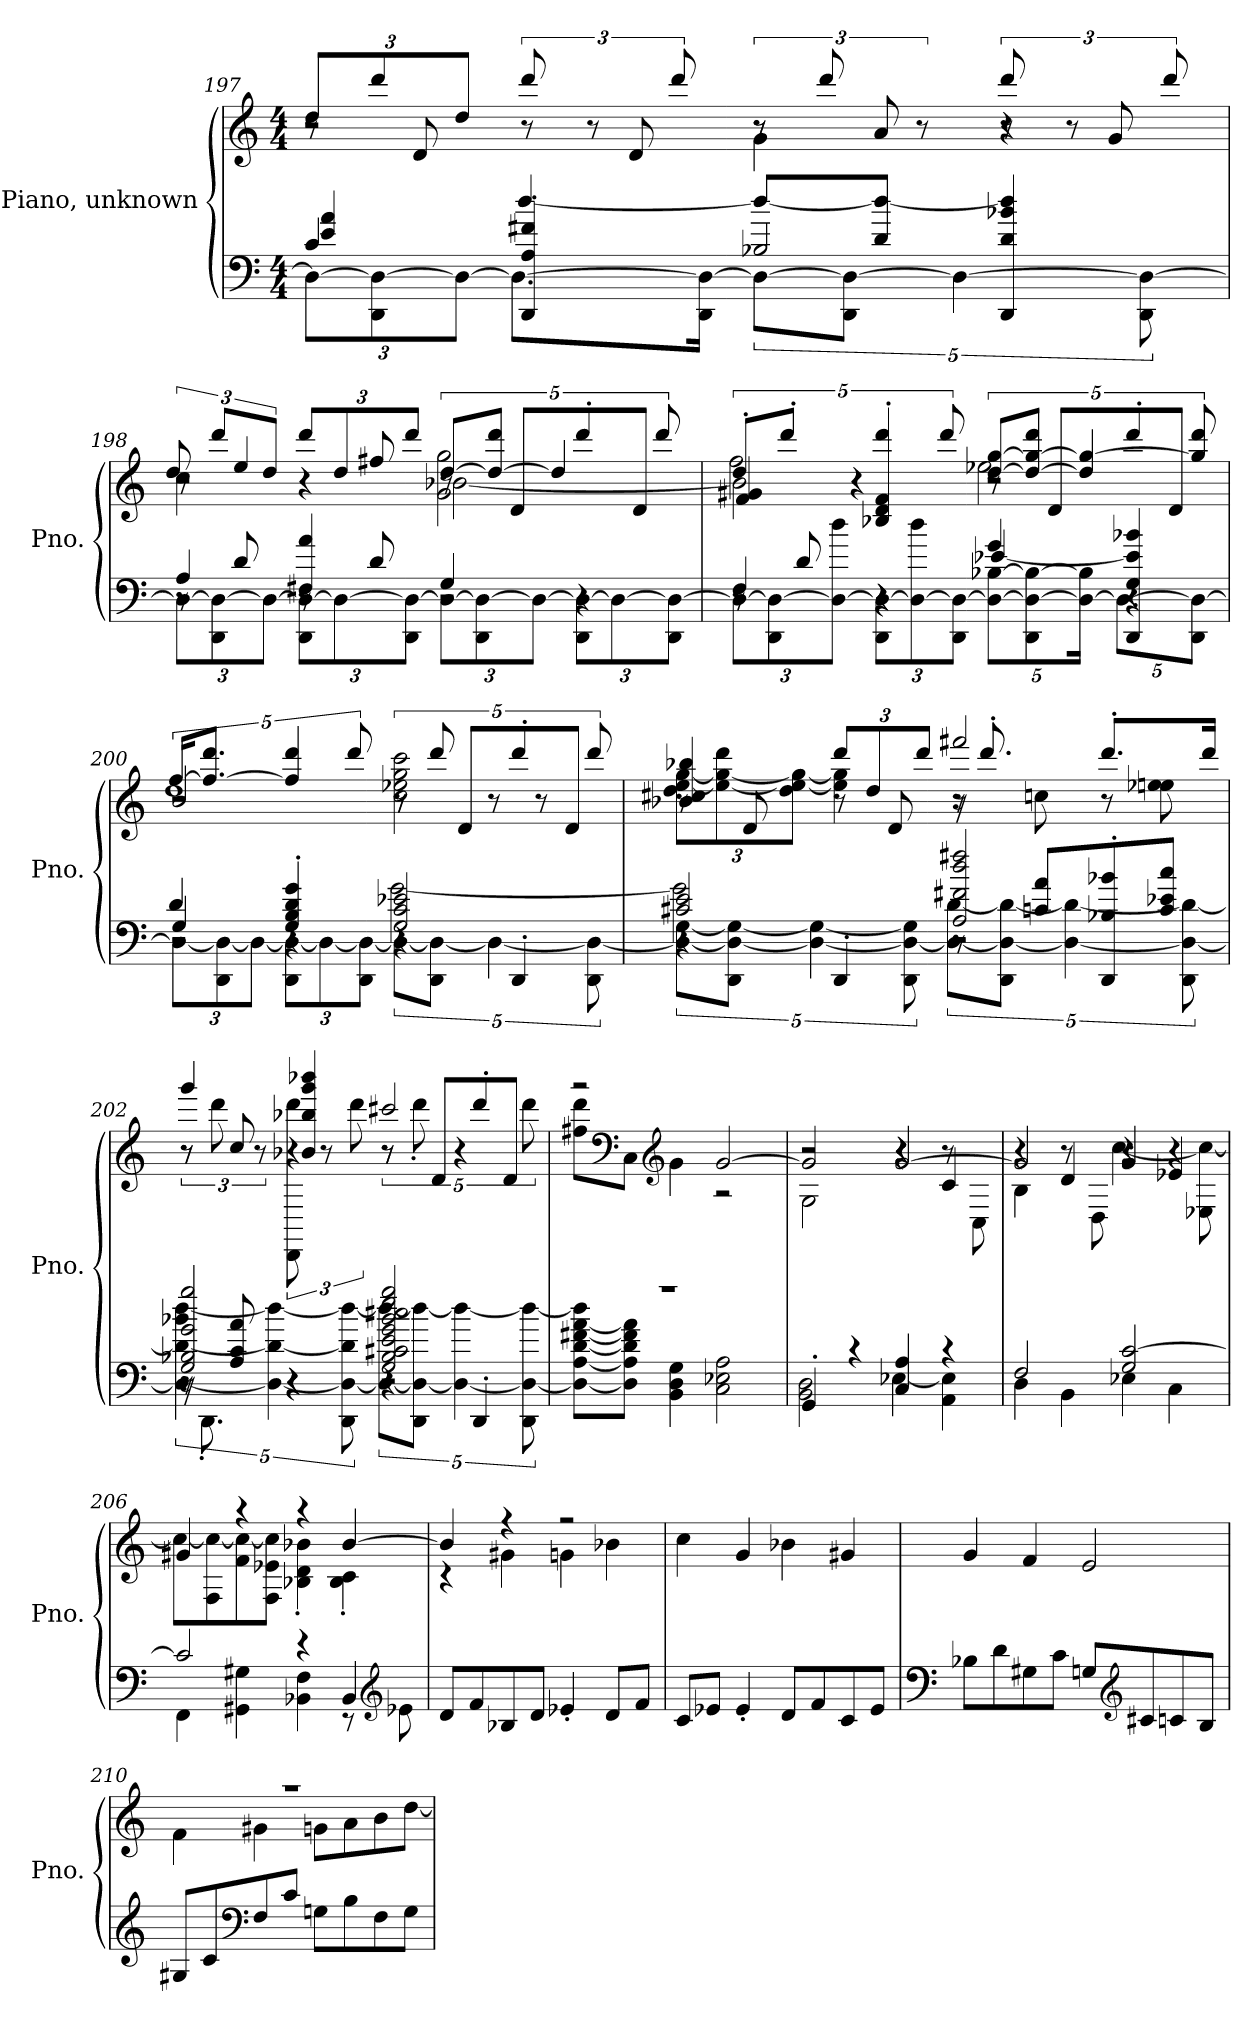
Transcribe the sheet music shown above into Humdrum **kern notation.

**kern	**kern
*part1	*part1
*staff2	*staff1
*I"Piano, unknown	*
*I'Pno.	*
!!LO:LB:g=z
*clefF4	*clefG2
*k[]	*k[]
*M4/4	*M4/4
=197	=197
*^	*
*	*^	*
*	*	*Xbrackettup	*Xbrackettup
*	*	*	*^
*	*	*	*	*^
4c/	4e/ 4a/	12D\L_	12dd/L	2r	8r
.	.	12DD\ 12D\_	12ddd/	.	.
.	.	.	.	.	8d/
.	.	12D\J_	12dd/J	.	.
*	*	*	*brackettup	*	*
4DD/' 4A/' 4f#X/'	[4dd/	8.D\L_	12ddd/	.	8r
.	.	.	12r	.	.
.	.	.	.	.	8d/
.	.	.	12ddd/	.	.
.	.	16DD\ 16D\_Jk	.	.	.
*	*	*brackettup	*	*	*
2B-X/	8dd/L_	10D\L_	12r	4g\	8r
.	.	.	12ddd/	.	.
.	.	10DD\ 10D\_J	.	.	.
.	8d/ 8dd/_J	.	.	.	8a/
.	.	.	12r	.	.
.	.	5D\_	.	.	.
.	4DD/ 4d/ 4b-X/ 4dd/]	.	12ddd/	4r	8r
.	.	.	12r	.	.
.	.	.	.	.	8g/
.	.	10DD\ 10D\_	.	.	.
.	.	.	12ddd/	.	.
*	*	*	*v	*v	*v
!!LO:PB:g=z
=198	=198	=198	=198
*	*	*Xbrackettup	*
*	*	*	*^
*	*	*	*	*^
*	*	*	*	*	*^
4A/	8r	12D\L_	12r	4cc\	8dd/	2r
.	.	12DD\ 12D\_	12ddd/L	.	.	.
.	8d/	.	.	.	4ee/	.
.	.	12D\J_	12dd/J	.	.	.
*	*	*	*Xbrackettup	*	*	*
4F#X/ 4a/	8r	12DD\ 12D\_L	12ddd/L	4r	.	.
.	.	12D\_	12dd/	.	.	.
.	8d/	.	.	.	8ff#X/	.
.	.	12DD\ 12D\_J	12ddd/J	.	.	.
*	*	*	*brackettup	*	*	*
2r	4G/	12D\L_	[10dd/L	2g\ 2gg\	8r	[2b-X\
.	.	12DD\ 12D\_	.	.	.	.
.	.	.	10dd/_ 10ddd/J	.	.	.
.	.	.	.	.	8d/L	.
.	.	12D\J_	.	.	.	.
.	.	.	5dd/]	.	.	.
.	4r	12DD\ 12D\_L	.	.	8ddd'/	.
.	.	12D\_	.	.	.	.
.	.	.	.	.	8d/J	.
.	.	.	10ddd/	.	.	.
.	.	12DD\ 12D\_J	.	.	.	.
!!LO:LB:g=z	!!	!!	!!
=199	=199	=199	=199	=199	=199	=199
4F/	8r	12D\L_	10dd'/L	2ff\	4f/ 4g#X/	2b-\]
.	.	12DD\ 12D\_	.	.	.	.
.	.	.	10ddd'/J	.	.	.
.	8d/	.	.	.	.	.
.	.	12D\_ 12dd\J	.	.	.	.
.	.	.	5r	.	.	.
4r	4r	12DD\ 12D\_L	.	.	4B-X/' 4d/' 4f/' 4ddd/'	.
.	.	12D\_ 12dd\	.	.	.	.
.	.	.	10ddd/	.	.	.
.	.	12DD\ 12D\_J	.	.	.	.
4g/	[4e-X/	10D\_ [10B-X\L	[10dd/ [10gg/L	2ee-X\	8r	2r
.	.	10DD\ 10D\_ 10B-\_	10dd/_ 10gg/_ 10ddd/J	.	.	.
.	.	.	.	.	8d/L	.
.	.	20D\_ 20B-\]Jk	5dd/] 5gg/_	.	.	.
4r	4DD/ 4G/ 4e-/] 4b-X/	10.D\L_	.	.	8ddd'/	.
.	.	.	.	.	8d/J	.
.	.	10DD\ 10D\_J	10gg/] 10ddd/	.	.	.
=200	=200	=200	=200	=200	=200	=200
*	*	*^	*	*	*	*
4G/	2r	4d/	12D\L_	5%2b/	2r	[16ff/KL	1dd
.	.	.	.	.	.	8.ff/_ 8.ddd/J	.
.	.	.	12DD\ 12D\_	.	.	.	.
.	.	.	12D\J_	.	.	.	.
4r	.	4G/' 4B/' 4d/' 4g/'	12DD\ 12D\_L	.	.	4ff/] 4ddd/	.
.	.	.	12D\_	.	.	.	.
.	.	.	.	10ddd/	.	.	.
.	.	.	12DD\ 12D\_J	.	.	.	.
*	*	*	*brackettup	*	*	*	*
2G/ 2c/ 2e-X/	[2g\	4r	10D\L_	10r	2cc\ 2ee-X\ 2gg\ 2ccc\	8r	.
.	.	.	10DD\ 10D\_J	10ddd/	.	.	.
.	.	.	.	.	.	8d/L	.
.	.	.	5D\_	10r	.	.	.
.	.	4DD'/	.	.	.	8ddd'/	.
.	.	.	.	10r	.	.	.
.	.	.	.	.	.	8d/J	.
.	.	.	10DD\ 10D\_	10ddd/	.	.	.
*	*	*	*	*	*v	*v	*v
!!LO:LB:g=z
=201	=201	=201	=201	=201	=201
*	*	*	*	*	*Xbrackettup
*	*	*	*	*	*^
2c#X/ 2e/	2g\]	4r	10D\_ [10G\L	8r	12dd\ [12ee\ [12gg\L	4b-X/ 4cc#X/ 4bb-X/
.	.	.	.	.	12ee\_ 12gg\_ 12ddd\	.
.	.	.	10DD\ 10D\_ 10G\_J	.	.	.
.	.	.	.	8d/	.	.
.	.	.	.	.	12dd\ 12ee\_ 12gg\_J	.
.	.	.	5D\_ 5G\_	.	.	.
.	.	4DD'/	.	12ddd/L	4ee\] 4gg\]	8r
.	.	.	.	12dd/	.	.
.	.	.	.	.	.	8d/
.	.	.	10DD\ 10D\_ 10G\]	.	.	.
.	.	.	.	12ddd/J	.	.
2A/ 2f#X/ 2dd/ 2ff#X/	2r	8r	10D\_ [10d\L	16r	8r	2fff#X/
.	.	.	.	8.ddd'/	.	.
.	.	.	10DD\ 10D\_ 10d\_J	.	.	.
.	.	8cn/ 8a/L	.	.	8ccn\	.
.	.	.	5D\_ 5d\_	.	.	.
.	.	8DD/' 8B-X/' 8b-X/'	.	8.ddd'/L	8r	.
.	.	8c/ 8e-X/ 8cc/J	.	.	8ee-X\ 8een\	.
.	.	.	10DD\ 10D\_ 10d\_	.	.	.
.	.	.	.	16ddd/Jk	.	.
!!LO:LB:g=z	!!	!!
=202	=202	=202	=202	=202	=202	=202
*	*	*	*	*	*brackettup	*
2G/ 2B-X/ 2g/ 2gg/	16r	8r	5D\_ 5d\_ 5b-X\ [5dd\	4ggg/	12r	8r
.	8.DD'\	.	.	.	.	.
.	.	.	.	.	12ddd\	.
.	.	8A/ 8c/ 8a/	.	.	.	8cc/
.	.	.	.	.	12r	.
.	.	.	5D\_ 5d\_ 5dd\_	.	.	.
.	4r	4r	.	4r	12DD\ 12ddd\	4b-X/ 4bb-X/ 4ggg/ 4bbb-X/
.	.	.	.	.	12r	.
.	.	.	10DD\ 10D\_ 10d\] 10dd\_	.	.	.
.	.	.	.	.	12ddd\	.
2G/ 2B-/ 2c#X/ 2e/ 2g/ 2b-/ 2cc#X/ 2ee/ 2gg/	2r	4r	10D\_ 10dd\_L	2ccc#X/	10r	8r
.	.	.	10DD\ 10D\_ 10dd\_J	.	10ddd'\	.
.	.	.	.	.	.	8d/L
.	.	.	5D\_ 5dd\_	.	5r	.
.	.	4DD'/	.	.	.	8ddd'/
.	.	.	.	.	.	8d/J
.	.	.	10DD\ 10D\_ 10dd\_	.	10ddd\	.
*	*v	*v	*v	*	*	*
*	*	*	*v	*v
=203	=203	=203	=203
1r	8D\_ [8A\ [8d\ [8f#X\ [8a\ 8dd\]L	2r	8ff#X\ 8ddd\L
*	*	*clefF4	*
.	8D\] 8A\] 8d\] 8f#\] 8a\]J	.	8C\J
*	*	*clefG2	*
.	4BB\ 4D\ 4G\	.	4g\
.	2C\ 2E-X\ 2A\	[2g/	2r
=204	=204	=204	=204
*	*	*	*^
4GG'/	2BB\ 2D\	2g/]	2G\	2r
4r	.	.	.	.
4C/ 4A/	[4E-X\	[2g/	4r	4r
4r	4AA\ 4E-\]	.	8r	4c/
.	.	.	8C\	.
!!LO:LB:g=z	!!	!!
=205	=205	=205	=205	=205
2F/	4D\	2g/]	4B\	4r
.	4BB\	.	8r	4d/
.	.	.	8D\	.
2G/ [2c/	4E-X\	4g/	[4.cc\	4r
.	4C\	4r	.	4e-X/
.	.	.	8E-X\ 8cc\_	.
*	*	*	*v	*v
=206	=206	=206	=206
2c/]	4FF\	4g#X/	8cc\L_
.	.	.	8F\ 8cc\_
.	4GG#X\ 4G#X\	4r	8f\ 8cc\_
.	.	.	8F\ 8e-X\ 8cc\]J
4r	4BB-X\ 4F\	4r	4B-X\' 4d\' 4b-X\'
4BB-/	8r	[4b-/	4B-\' 4c\'
*clefG2	*	*	*
.	8e-X\	.	.
*v	*v	*	*
=207	=207	=207
8d/L	4b-/]	4r
8f/	.	.
8B-X/	4r	4g#X\
8d/J	.	.
4e-X'/	2r	4gn\
8d/L	.	4b-X\
8f/J	.	.
*	*v	*v
=208	=208
8c/L	4cc\
8e-X/J	.
4e-'/	4g/
8d/L	4b-X\
8f/	.
8c/	4g#X/
8e-/J	.
!!LO:LB:g=z
=209	=209
*clefF4	*
8B-X\L	4g/
8d\	.
8G#X\	4f/
8c\J	.
8Gn/L	2e/
*clefG2	*
8c#X/	.
8cn/	.
8B-/J	.
=210	=210
*	*^
8G#X/L	1r	4f\
8c/	.	.
*clefF4	*	*
8F/	.	4g#X\
8c/J	.	.
8Gn\L	.	8gn\L
8B\	.	8a\
8F\	.	8b\
8G\J	.	[8dd\J
*	*v	*v
=	=
*-	*-
